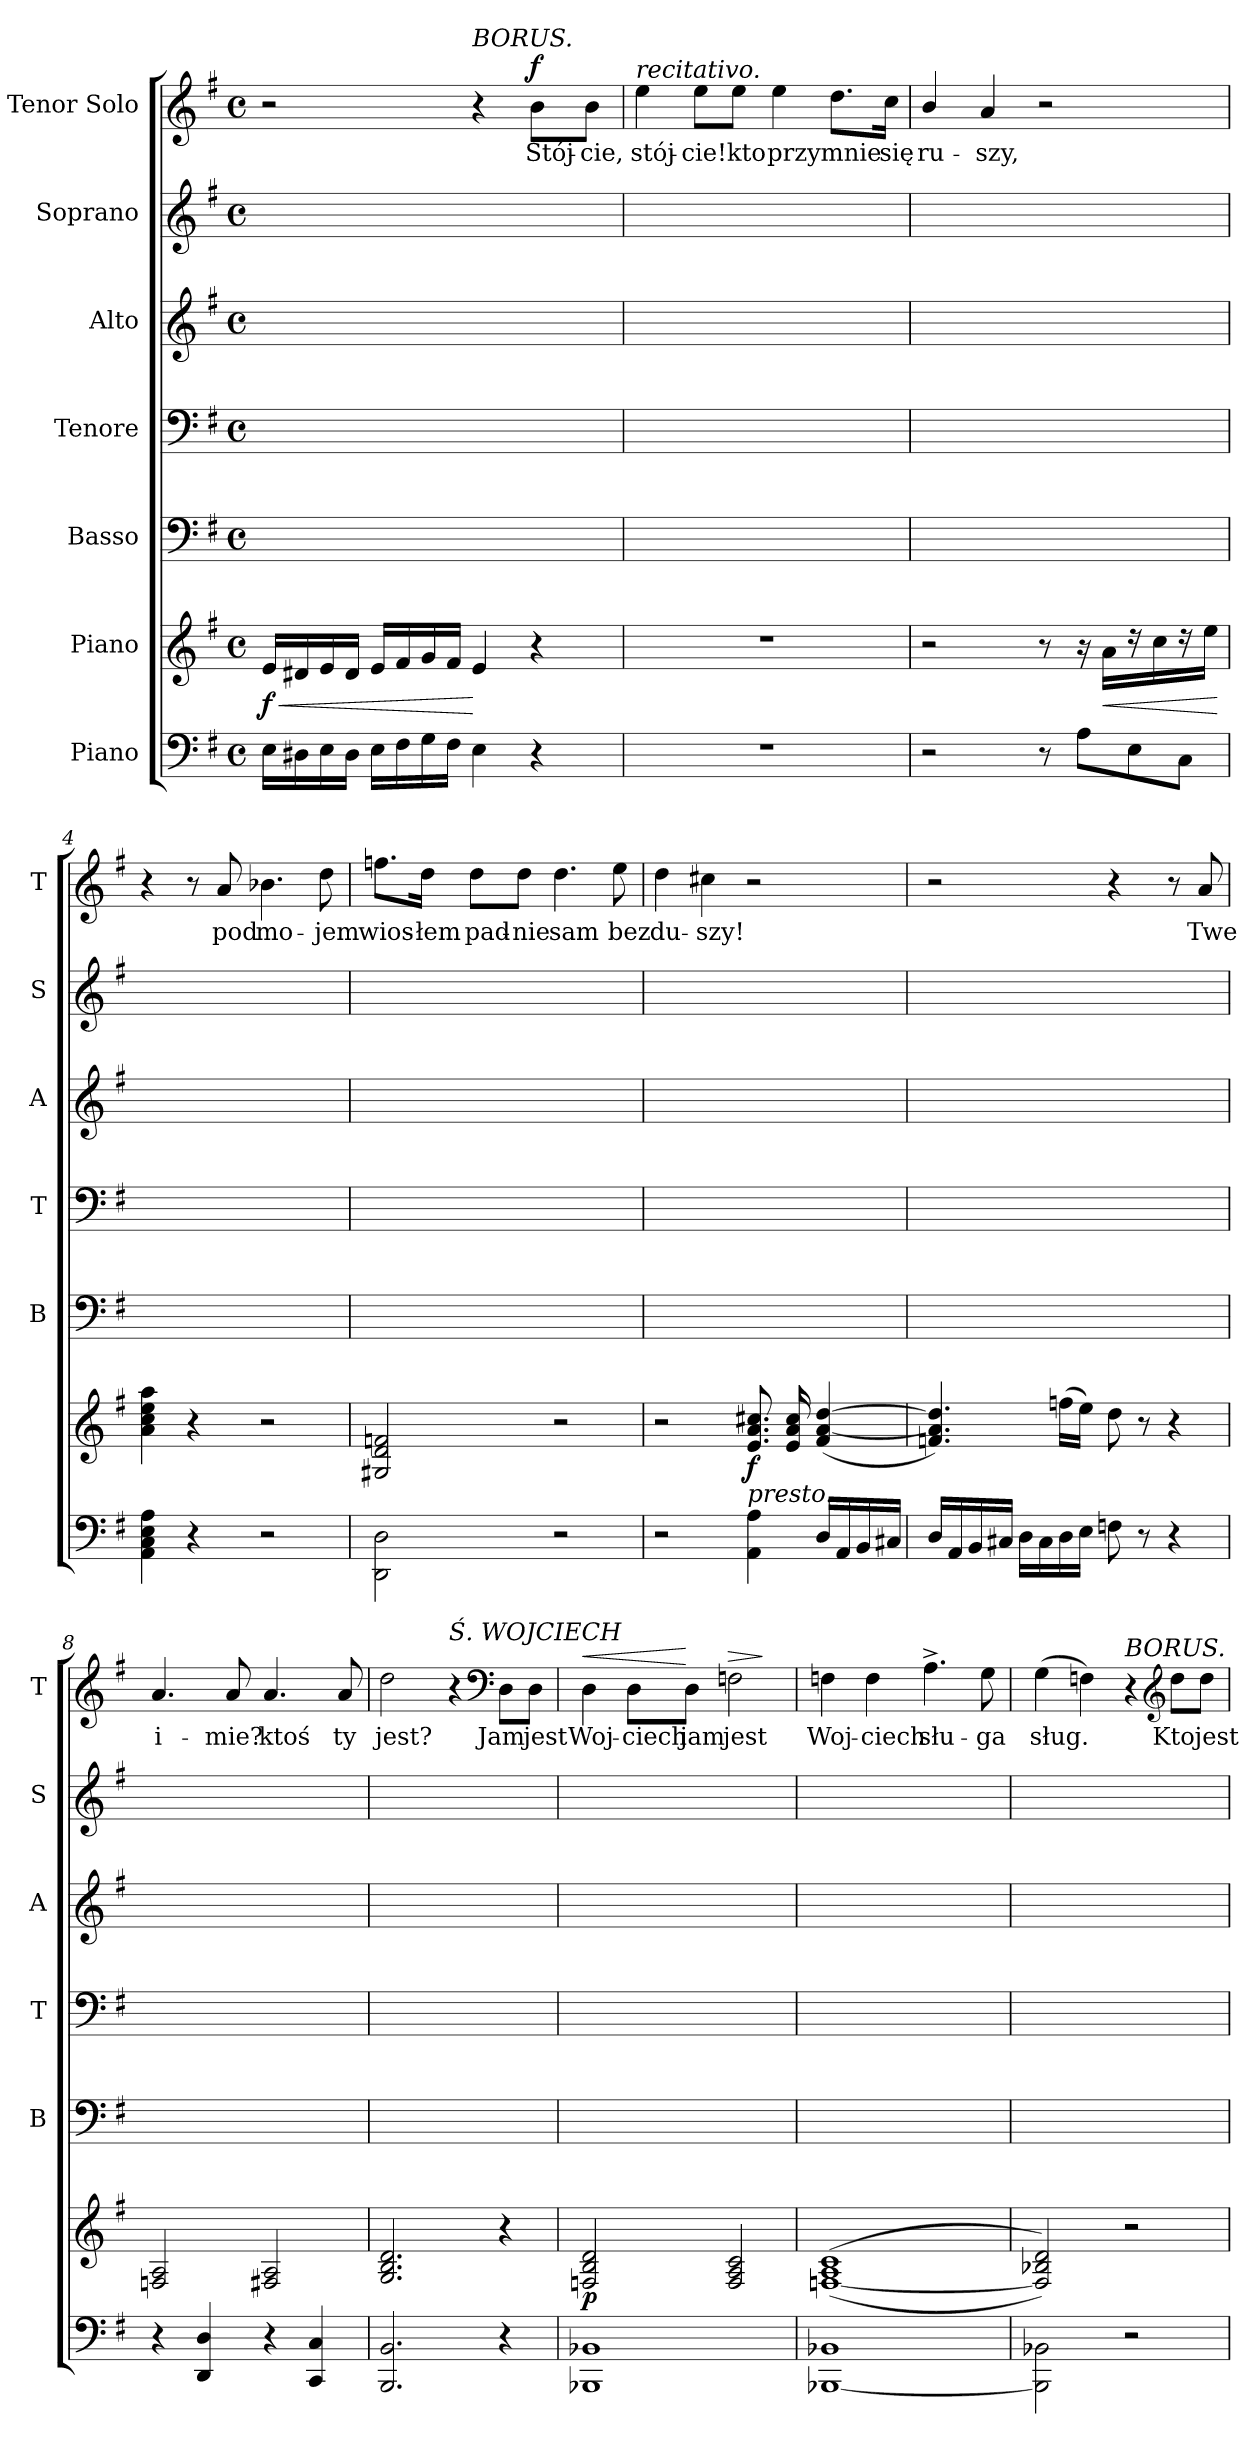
**kern	**kern	**dynam	**kern	**kern	**kern	**kern	**kern	**text	**dynam
*part7	*part6	*part6	*part5	*part4	*part3	*part2	*part1	*part1	*part1
*staff7	*staff6	*staff6	*staff5	*staff4	*staff3	*staff2	*staff1	*staff1	*staff1
*I"Piano	*I"Piano	*	*I"Basso	*I"Tenore	*I"Alto	*I"Soprano	*I"Tenor Solo	*	*
*	*	*	*I'B	*I'T	*I'A	*I'S	*I'T	*	*
*clefF4	*clefG2	*	*clefF4	*clefF4	*clefG2	*clefG2	*clefG2	*	*
*k[f#]	*k[f#]	*	*k[f#]	*k[f#]	*k[f#]	*k[f#]	*k[f#]	*	*
*M4/4	*M4/4	*	*M4/4	*M4/4	*M4/4	*M4/4	*M4/4	*	*
*met(c)	*met(c)	*	*met(c)	*met(c)	*met(c)	*met(c)	*met(c)	*	*
=1	=1	=1	=1	=1	=1	=1	=1	=1	=1
!	!	!LO:HP:b	!	!	!	!	!	!	!
!	!	!LO:DY:n=1:b	!	!	!	!	!	!	!
16E\LL	16e/LL	< f	1ryy	1ryy	1ryy	1ryy	2r	.	.
16D#X\	16d#X/	.	.	.	.	.	.	.	.
16E\	16e/	.	.	.	.	.	.	.	.
16D#\JJ	16d#/JJ	.	.	.	.	.	.	.	.
16E\LL	16e/LL	.	.	.	.	.	.	.	.
16F#\	16f#/	.	.	.	.	.	.	.	.
16G\	16g/	.	.	.	.	.	.	.	.
16F#\JJ	16f#/JJ	.	.	.	.	.	.	.	.
!	!	!	!	!	!	!	!LO:TX:a:i:t=BORUS.	!	!
4E\	4e/	[	.	.	.	.	4r	.	.
!	!	!	!	!	!	!	!	!	!LO:DY:a
4r	4r	.	.	.	.	.	8b\L	Stój-	f
.	.	.	.	.	.	.	8b\J	-cie,	.
=2	=2	=2	=2	=2	=2	=2	=2	=2	=2
!	!	!	!	!	!	!	!LO:TX:a:i:t=recitativo.	!	!
1r	1r	.	1ryy	1ryy	1ryy	1ryy	4ee\	stój-	.
.	.	.	.	.	.	.	8ee\L	-cie!	.
.	.	.	.	.	.	.	8ee\J	kto	.
.	.	.	.	.	.	.	4ee\	przy	.
.	.	.	.	.	.	.	8.dd\L	mnie	.
.	.	.	.	.	.	.	16cc\Jk	się	.
=3	=3	=3	=3	=3	=3	=3	=3	=3	=3
2r	2r	.	1ryy	1ryy	1ryy	1ryy	4b/	ru-	.
.	.	.	.	.	.	.	4a/	-szy,	.
8r	8r	.	.	.	.	.	2r	.	.
8A\L	16r	.	.	.	.	.	.	.	.
!	!	!LO:HP:b	!	!	!	!	!	!	!
.	16a\LL	<	.	.	.	.	.	.	.
8E\	16r	.	.	.	.	.	.	.	.
.	16cc\	.	.	.	.	.	.	.	.
8C\J	16r	.	.	.	.	.	.	.	.
.	16ee\JJ	.	.	.	.	.	.	.	.
.	.	[	.	.	.	.	.	.	.
=4	=4	=4	=4	=4	=4	=4	=4	=4	=4
4AA\ 4C\ 4E\ 4A\	4a\ 4cc\ 4ee\ 4aa\	.	1ryy	1ryy	1ryy	1ryy	4r	.	.
4r	4r	.	.	.	.	.	8r	.	.
.	.	.	.	.	.	.	8a/	pod	.
2r	2r	.	.	.	.	.	4.b-X\	mo-	.
.	.	.	.	.	.	.	8dd\	-jem	.
=5	=5	=5	=5	=5	=5	=5	=5	=5	=5
2DD\ 2D\	2G#X/ 2d/ 2fn/	.	1ryy	1ryy	1ryy	1ryy	8.ffn\L	wios-	.
.	.	.	.	.	.	.	16dd\Jk	-łem	.
.	.	.	.	.	.	.	8dd\L	pad-	.
.	.	.	.	.	.	.	8dd\J	-nie	.
2r	2r	.	.	.	.	.	4.dd\	sam	.
.	.	.	.	.	.	.	8ee\	bez	.
=6	=6	=6	=6	=6	=6	=6	=6	=6	=6
2r	2r	.	1ryy	1ryy	1ryy	1ryy	4dd\	du-	.
.	.	.	.	.	.	.	4cc#X\	-szy!	.
!	!LO:TX:b:i:t=presto.	!	!	!	!	!	!	!	!
!	!	!LO:DY:b	!	!	!	!	!	!	!
4AA\ 4A\	8.e/ 8.a/ 8.cc#X/	f	.	.	.	.	2r	.	.
.	16e/ 16a/ 16cc#/	.	.	.	.	.	.	.	.
16D/LL	(<4f#/ [4a/ [4dd/	.	.	.	.	.	.	.	.
16AA/	.	.	.	.	.	.	.	.	.
16BB/	.	.	.	.	.	.	.	.	.
16C#X/JJ	.	.	.	.	.	.	.	.	.
=7	=7	=7	=7	=7	=7	=7	=7	=7	=7
16D/LL	4.fn/ 4.a]/ 4.dd]/)	.	1ryy	1ryy	1ryy	1ryy	2r	.	.
16AA/	.	.	.	.	.	.	.	.	.
16BB/	.	.	.	.	.	.	.	.	.
16C#X/JJ	.	.	.	.	.	.	.	.	.
16D\LL	.	.	.	.	.	.	.	.	.
16C#\	.	.	.	.	.	.	.	.	.
16D\	(16ffn\LL	.	.	.	.	.	.	.	.
16E\JJ	16ee\JJ)	.	.	.	.	.	.	.	.
8Fn\	8dd\	.	.	.	.	.	4r	.	.
8r	8r	.	.	.	.	.	.	.	.
4r	4r	.	.	.	.	.	8r	.	.
.	.	.	.	.	.	.	8a/	Twe	.
=8	=8	=8	=8	=8	=8	=8	=8	=8	=8
4r	2Fn/ 2A/	.	1ryy	1ryy	1ryy	1ryy	4.a/	i-	.
4DD/ 4D/	.	.	.	.	.	.	.	.	.
.	.	.	.	.	.	.	8a/	-mie?	.
4r	2F#X/ 2A/	.	.	.	.	.	4.a/	ktoś	.
4CC/ 4C/	.	.	.	.	.	.	.	.	.
.	.	.	.	.	.	.	8a/	ty	.
=9	=9	=9	=9	=9	=9	=9	=9	=9	=9
2.BBB/ 2.BB/	2.G/ 2.B/ 2.d/	.	1ryy	1ryy	1ryy	1ryy	2dd\	jest?	.
!	!	!	!	!	!	!	!LO:TX:a:i:t=Ś. WOJCIECH	!	!
.	.	.	.	.	.	.	4r	.	.
*	*	*	*	*	*	*	*clefF4	*	*
4r	4r	.	.	.	.	.	8D\L	Jam	.
.	.	.	.	.	.	.	8D\J	jest	.
=10	=10	=10	=10	=10	=10	=10	=10	=10	=10
!	!	!LO:DY:b	!	!	!	!	!	!	!LO:HP:a
1BBB-X 1BB-X	2Fn/ 2B/ 2d/	p	1ryy	1ryy	1ryy	1ryy	4D\	Woj-	<
.	.	.	.	.	.	.	8D\L	-ciech	.
.	.	.	.	.	.	.	8D\J	jam	[
!	!	!	!	!	!	!	!	!	!LO:HP:a
.	2F/ 2A/ 2c/	.	.	.	.	.	2Fn\	jest	>
.	.	.	.	.	.	.	.	.	]
=11	=11	=11	=11	=11	=11	=11	=11	=11	=11
[1BBB-X\ 1BB-X\	(<(<[1Fn/ 1A/ 1c/	.	1ryy	1ryy	1ryy	1ryy	4Fn\	Woj-	.
.	.	.	.	.	.	.	4F\	-ciech	.
.	.	.	.	.	.	.	4.A^\	słu-	.
.	.	.	.	.	.	.	8G\	-ga	.
=12	=12	=12	=12	=12	=12	=12	=12	=12	=12
2BBB-]\ 2BB-X\	2Fn]/ 2B-X/ 2d/))	.	1ryy	1ryy	1ryy	1ryy	(4G\	sług.	.
.	.	.	.	.	.	.	4Fn\)	.	.
!	!	!	!	!	!	!	!LO:TX:a:i:t=BORUS.	!	!
2r	2r	.	.	.	.	.	4r	.	.
*	*	*	*	*	*	*	*clefG2	*	*
.	.	.	.	.	.	.	8dd\L	Kto	.
.	.	.	.	.	.	.	8dd\J	jest	.
=	=	=	=	=	=	=	=	=	=
*-	*-	*-	*-	*-	*-	*-	*-	*-	*-
